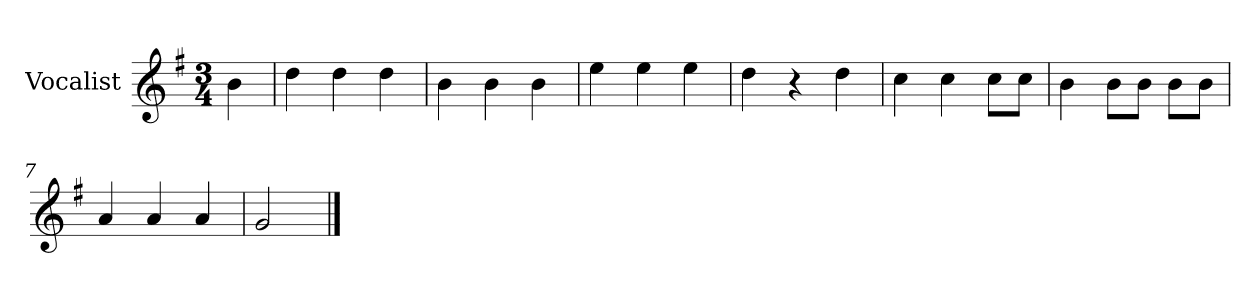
**kern
*part1
*staff1
*I"Vocalist
*k[f#]
*G:
*M3/4
=
4b
=1
4dd
4dd
4dd
=2
4b
4b
4b
=3
4ee
4ee
4ee
=4
4dd
4r
4dd
=5
4cc
4cc
8ccL
8ccJ
=6
4b
8bL
8bJ
8bL
8bJ
=7
4a
4a
4a
=8
2g
==
*-
